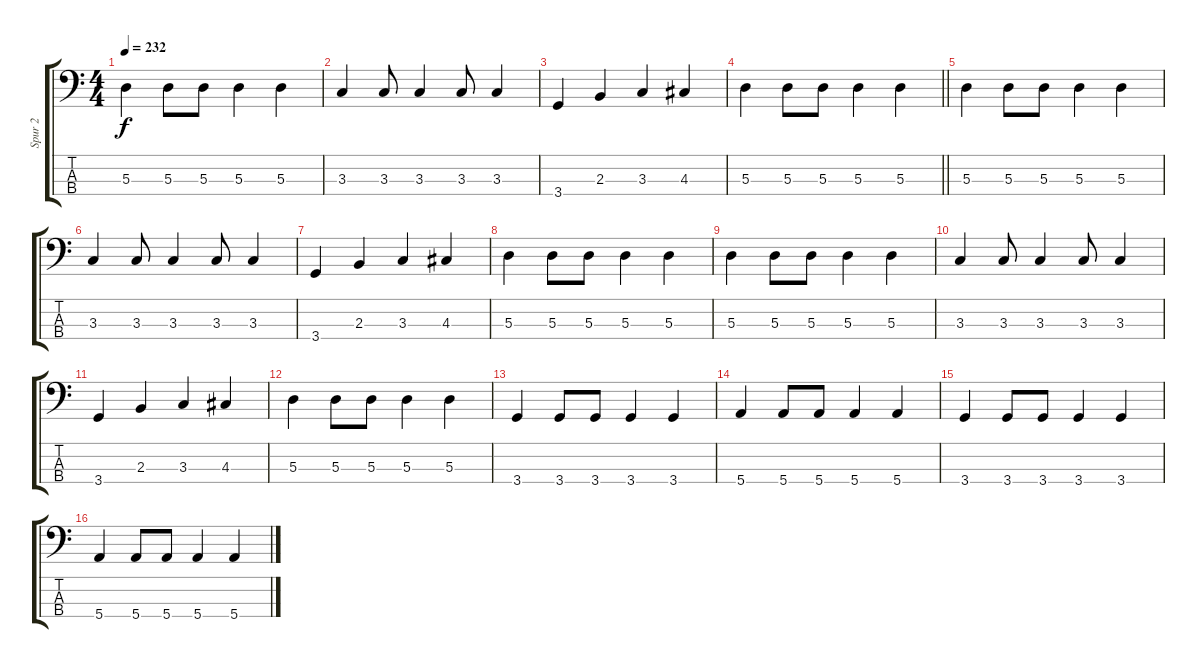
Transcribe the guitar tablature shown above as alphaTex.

\track ("Spur 2" "Spur 2") {instrument electricbassfinger}
\staff {score tabs}
\tuning (G2 D2 A1 E1) {hide}
\ts (4 4)
\tempo 232
\clef f4
\ks c
5.3.4{dy f} 5.3.8 5.3.8 5.3.4 5.3.4 |
3.3.4 3.3.8 3.3.4 3.3.8 3.3.4 |
3.4.4 2.3.4 3.3.4 4.3.4 |
\barLineRight lightlight
5.3.4 5.3.8 5.3.8 5.3.4 5.3.4 |
5.3.4 5.3.8 5.3.8 5.3.4 5.3.4 |
3.3.4 3.3.8 3.3.4 3.3.8 3.3.4 |
3.4.4 2.3.4 3.3.4 4.3.4 |
5.3.4 5.3.8 5.3.8 5.3.4 5.3.4 |
5.3.4 5.3.8 5.3.8 5.3.4 5.3.4 |
3.3.4 3.3.8 3.3.4 3.3.8 3.3.4 |
3.4.4 2.3.4 3.3.4 4.3.4 |
5.3.4 5.3.8 5.3.8 5.3.4 5.3.4 |
3.4.4 3.4.8 3.4.8 3.4.4 3.4.4 |
5.4.4 5.4.8 5.4.8 5.4.4 5.4.4 |
3.4.4 3.4.8 3.4.8 3.4.4 3.4.4 |
5.4.4 5.4.8 5.4.8 5.4.4 5.4.4
